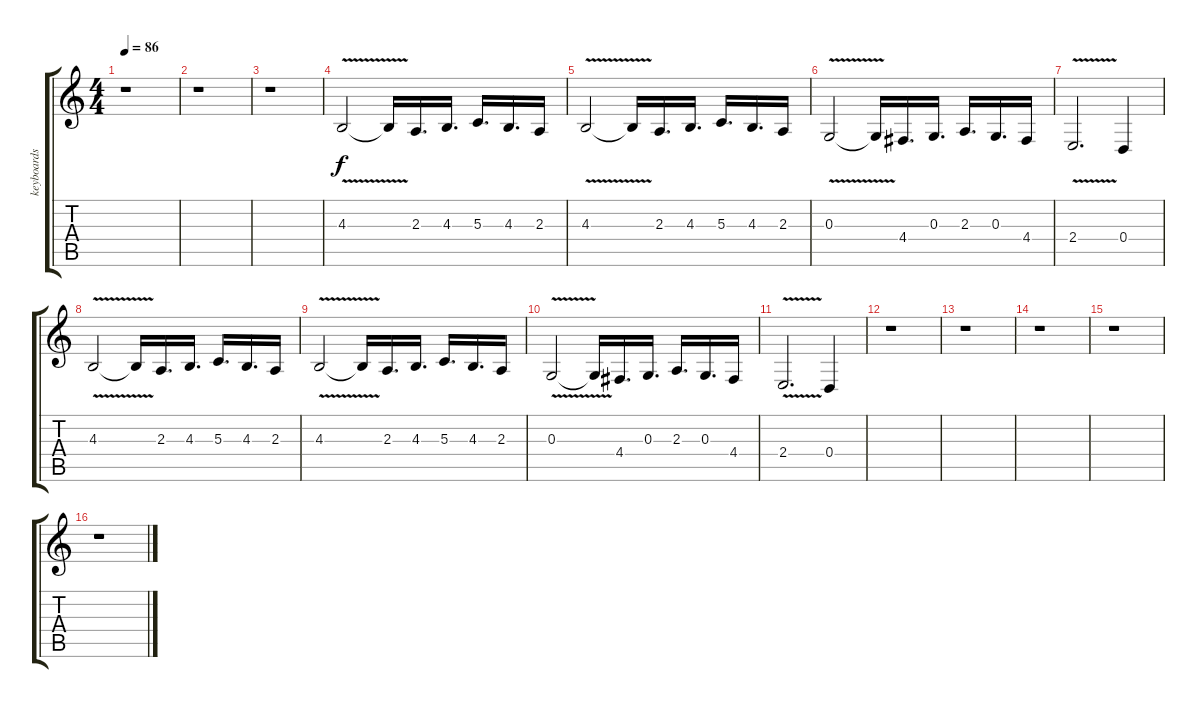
\track ("keyboards    o n e" "keyboards ") {instrument synthbrass1}
\staff {score tabs}
\tuning (E4 B3 G3 D3 A2 E2) {hide}
\ts (4 4)
\tempo 86
\clef g2
\ks c
r.1{dy f} |
r.1 |
r.1 |
4.3{v}.2 4.3{t}.16 2.3.16{d} 4.3.16{d} 5.3.16{d} 4.3.16{d} 2.3.16 |
4.3{v}.2 4.3{t}.16 2.3.16{d} 4.3.16{d} 5.3.16{d} 4.3.16{d} 2.3.16 |
0.3{v}.2 0.3{t}.16 4.4.16{d} 0.3.16{d} 2.3.16{d} 0.3.16{d} 4.4.16 |
2.4{v}.2{d} 0.4.4 |
4.3{v}.2 4.3{t}.16 2.3.16{d} 4.3.16{d} 5.3.16{d} 4.3.16{d} 2.3.16 |
4.3{v}.2 4.3{t}.16 2.3.16{d} 4.3.16{d} 5.3.16{d} 4.3.16{d} 2.3.16 |
0.3{v}.2 0.3{t}.16 4.4.16{d} 0.3.16{d} 2.3.16{d} 0.3.16{d} 4.4.16 |
2.4{v}.2{d} 0.4.4 |
r.1 |
r.1 |
r.1 |
r.1 |
r.1
